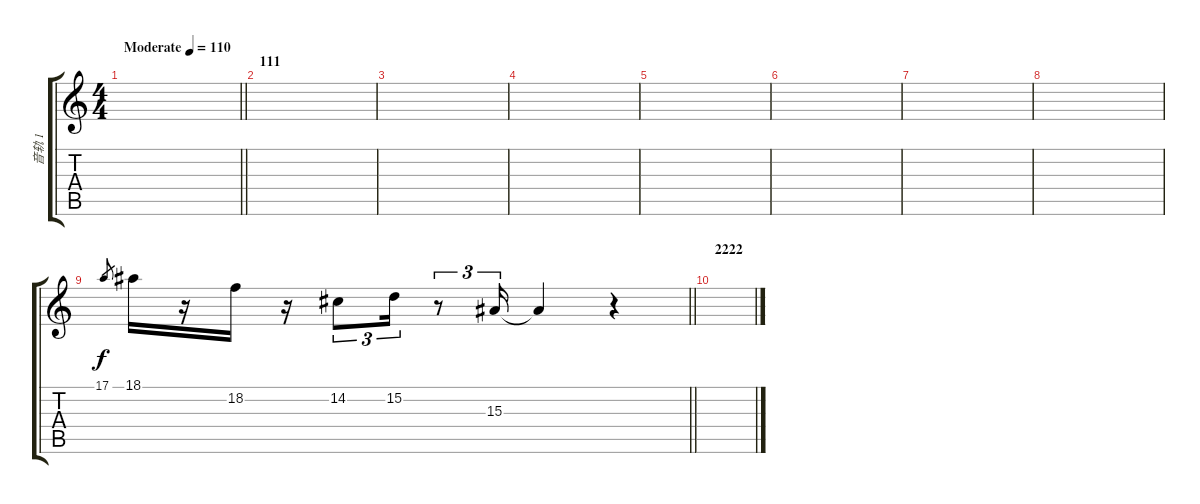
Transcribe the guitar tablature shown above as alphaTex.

\track ("音轨 1" "音轨 1") {instrument acousticgrandpiano}
\staff {score tabs}
\tuning (E4 B3 G3 D3 A2 E2) {hide}
\ts (4 4)
\tempo (110 "Moderate")
\clef g2
\barLineRight lightlight
\ks c
|
\section ("" "111")
|
|
|
|
|
|
|
\barLineRight lightlight
17.1.8{gr} 18.1.16 r.16 18.2.16 r.16 14.2.8{tu (3 2)} 15.2.16{tu (3 2)} r.8{tu (3 2)} 15.3.16{tu (3 2)} 15.3{t}.4 r.4 |
\section ("" "2222")
